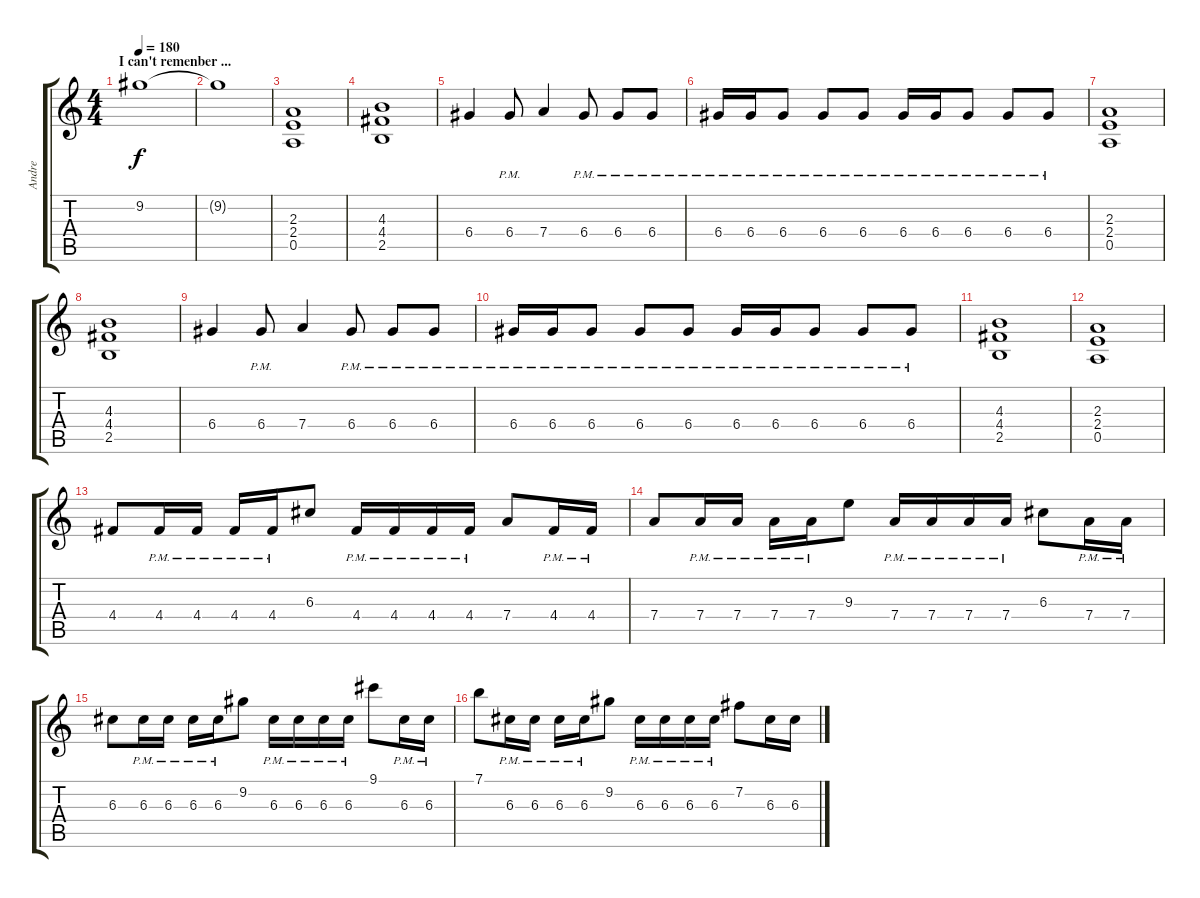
\track ("Andre" "Andre") {instrument distortionguitar}
\staff {score tabs}
\tuning (E4 B3 G3 D3 A2 E2) {hide}
\ts (4 4)
\section ("" "I can't remenber ...")
\tempo 180
\clef g2
\ks c
9.2.1{dy f} |
9.2{t}.1 |
(2.3 2.4 0.5).1 |
(4.3 4.4 2.5).1 |
6.4.4 6.4{pm}.8 7.4.4 6.4{pm}.8 6.4{pm}.8 6.4{pm}.8 |
6.4{pm}.16 6.4{pm}.16 6.4{pm}.8 6.4{pm}.8 6.4{pm}.8 6.4{pm}.16 6.4{pm}.16 6.4{pm}.8 6.4{pm}.8 6.4{pm}.8 |
(2.3 2.4 0.5).1 |
(4.3 4.4 2.5).1 |
6.4.4 6.4{pm}.8 7.4.4 6.4{pm}.8 6.4{pm}.8 6.4{pm}.8 |
6.4{pm}.16 6.4{pm}.16 6.4{pm}.8 6.4{pm}.8 6.4{pm}.8 6.4{pm}.16 6.4{pm}.16 6.4{pm}.8 6.4{pm}.8 6.4{pm}.8 |
(4.3 4.4 2.5).1 |
(2.3 2.4 0.5).1 |
4.4.8 4.4{pm}.16 4.4{pm}.16 4.4{pm}.16 4.4{pm}.16 6.3.8 4.4{pm}.16 4.4{pm}.16 4.4{pm}.16 4.4{pm}.16 7.4.8 4.4{pm}.16 4.4{pm}.16 |
7.4.8 7.4{pm}.16 7.4{pm}.16 7.4{pm}.16 7.4{pm}.16 9.3.8 7.4{pm}.16 7.4{pm}.16 7.4{pm}.16 7.4{pm}.16 6.3.8 7.4{pm}.16 7.4{pm}.16 |
6.3.8 6.3{pm}.16 6.3{pm}.16 6.3{pm}.16 6.3{pm}.16 9.2.8 6.3{pm}.16 6.3{pm}.16 6.3{pm}.16 6.3{pm}.16 9.1.8 6.3{pm}.16 6.3{pm}.16 |
7.1.8 6.3{pm}.16 6.3{pm}.16 6.3{pm}.16 6.3{pm}.16 9.2.8 6.3{pm}.16 6.3{pm}.16 6.3{pm}.16 6.3{pm}.16 7.2.8 6.3.16 6.3.16
